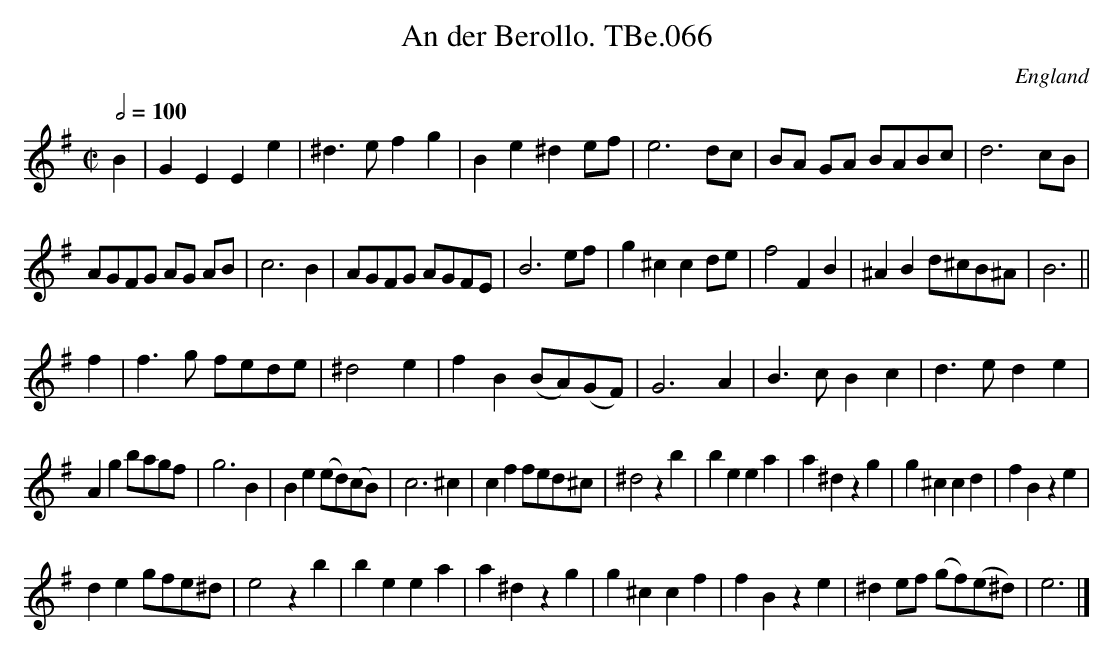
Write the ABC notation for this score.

X:1
T:An der Berollo. TBe.066
L:1/4
M:C|
O:England
Q:1/2=100
K:G major
B | GEEe | ^d>e fg | Be^d e/f/ | e3 d/c/ | B/A/ G/A/ B/A/B/c/ | \
d3 c/B/  |!
A/G/F/G/ A/G/ A/B/ | c3 B | A/G/F/G/ A/G/F/E/ | B3 e/f/ | \
g ^cc d/e/ | f2 FB | ^AB d/^c/B/^A/ | B3 ||!
f | f>g f/e/d/e/ | \
^d2 e | fB (B/A/)(G/F/) | G3 A | \
B>c Bc | d>ede |!
Ag b/a/g/f/ | g3 B | B e (e/d/)(c/B/) |\
c3 ^c | cf f/e/d/^c/ | ^d2 z b | beea | a^dzg | g^ccd | fBze |!
de g/f/e/^d/ | e2zb | beea | a^dzg | \
g^ccf | fBze | ^d e/f/ (g/f/)(e/^d/) | e3 |]
